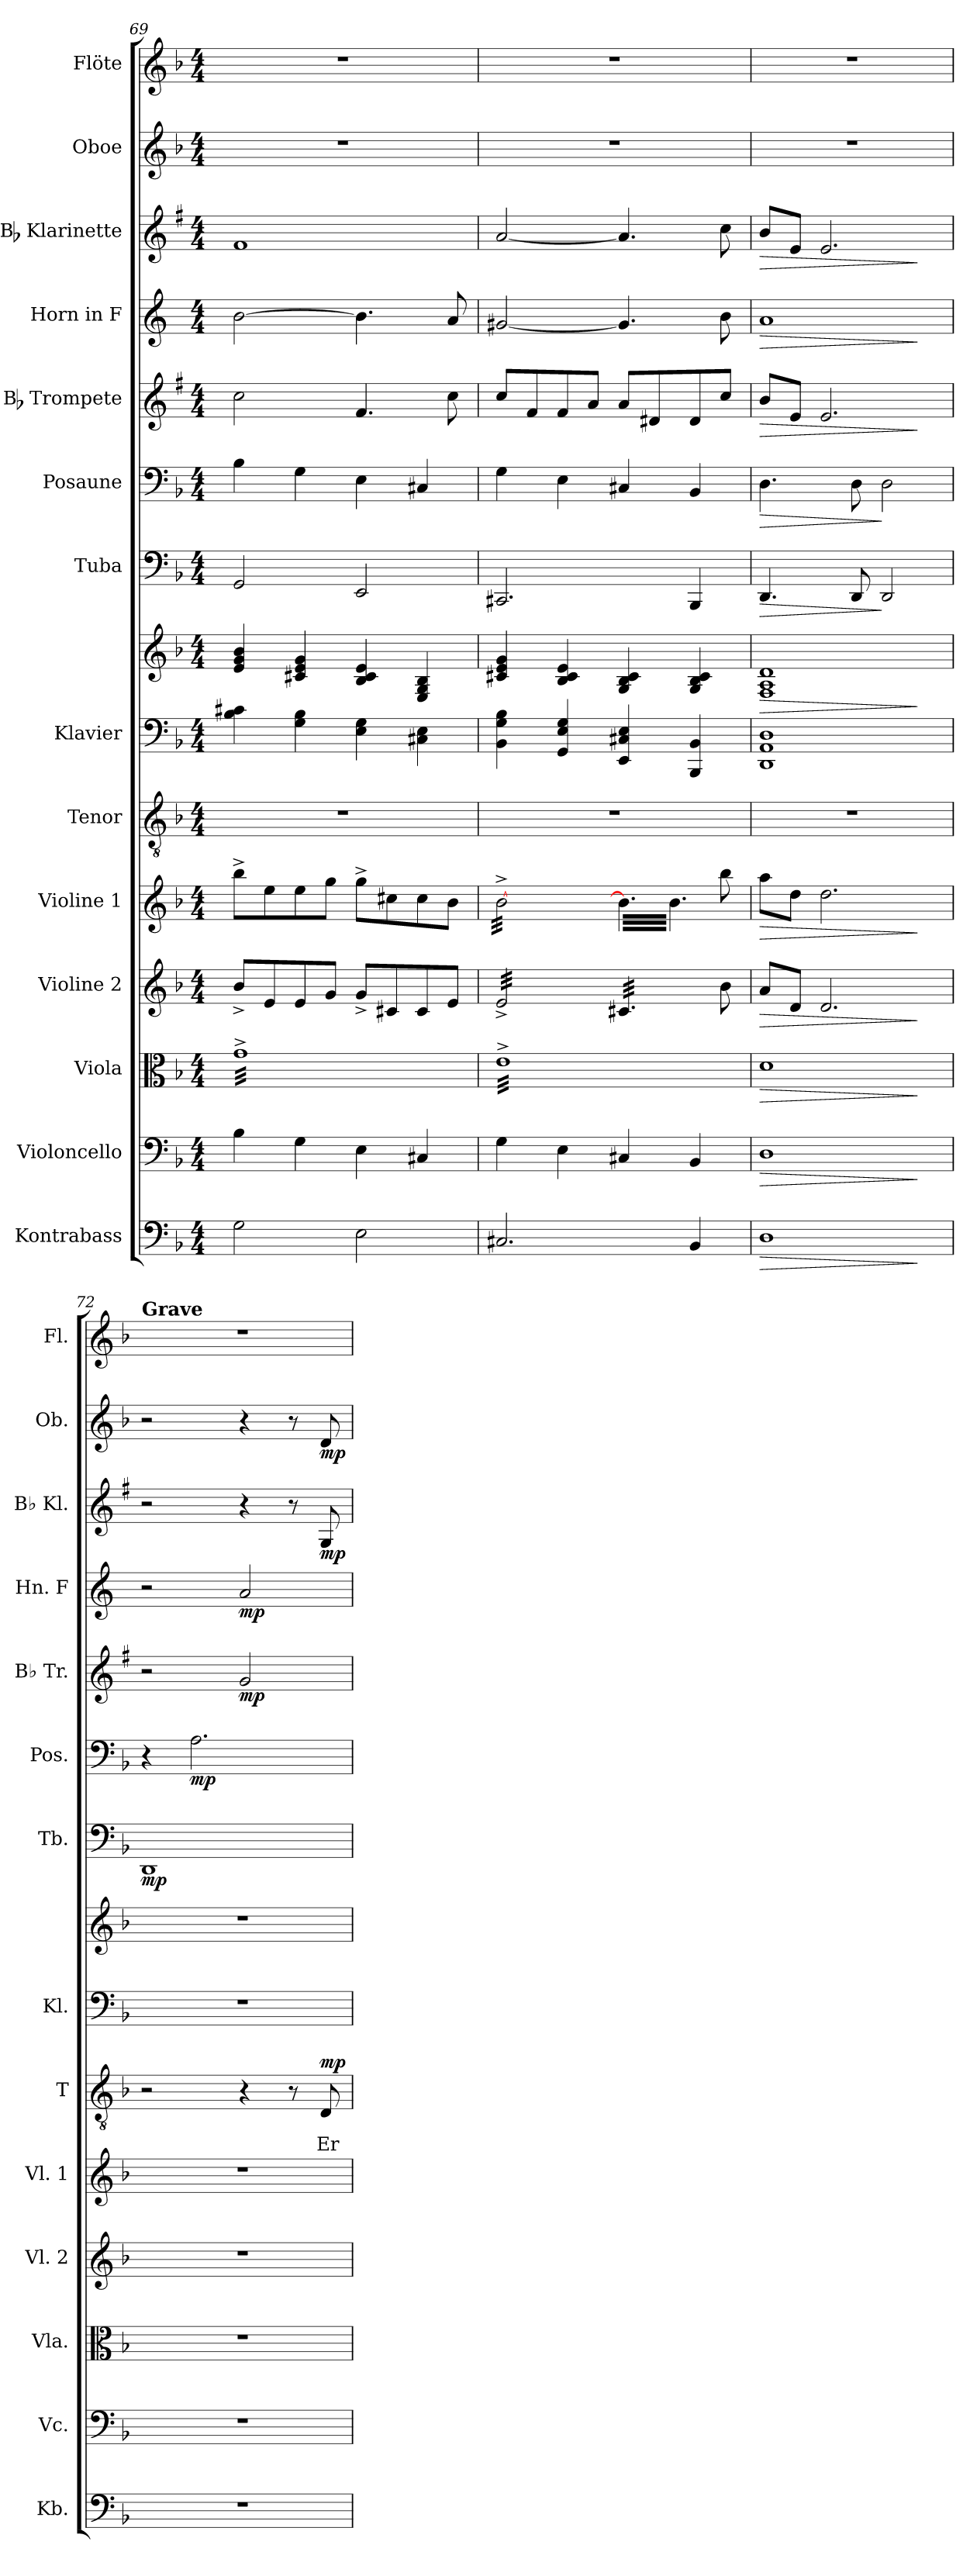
**kern	**dynam	**kern	**dynam	**kern	**dynam	**kern	**dynam	**kern	**dynam	**kern	**text	**text	**dynam	**kern	**kern	**dynam	**kern	**dynam	**kern	**dynam	**kern	**dynam	**kern	**dynam	**kern	**dynam	**kern	**dynam	**kern
*part14	*part14	*part13	*part13	*part12	*part12	*part11	*part11	*part10	*part10	*part9	*part9	*part9	*part9	*part8	*part8	*part8	*part7	*part7	*part6	*part6	*part5	*part5	*part4	*part4	*part3	*part3	*part2	*part2	*part1
*staff15	*staff15	*staff14	*staff14	*staff13	*staff13	*staff12	*staff12	*staff11	*staff11	*staff10	*staff10	*staff10	*staff10	*staff9	*staff8	*staff8/9	*staff7	*staff7	*staff6	*staff6	*staff5	*staff5	*staff4	*staff4	*staff3	*staff3	*staff2	*staff2	*staff1
*I"Kontrabass	*	*I"Violoncello	*	*I"Viola	*	*I"Violine 2	*	*I"Violine 1	*	*I"Tenor	*	*	*	*I"Klavier	*	*	*I"Tuba	*	*I"Posaune	*	*I"Bb Trompete	*	*I"Horn in F	*	*I"Bb Klarinette	*	*I"Oboe	*	*I"Flöte
*I'Kb.	*	*I'Vc.	*	*I'Vla.	*	*I'Vl. 2	*	*I'Vl. 1	*	*I'T	*	*	*	*I'Kl.	*	*	*I'Tb.	*	*I'Pos.	*	*I'Bb Tr.	*	*I'Hn. F	*	*I'Bb Kl.	*	*I'Ob.	*	*I'Fl.
*clefF4	*	*clefF4	*	*clefC3	*	*clefG2	*	*clefG2	*	*clefGv2	*	*	*	*clefF4	*clefG2	*	*clefF4	*	*clefF4	*	*clefG2	*	*clefG2	*	*clefG2	*	*clefG2	*	*clefG2
*ITrd7c12	*	*	*	*	*	*	*	*	*	*	*	*	*	*	*	*	*	*	*	*	*ITrd1c2	*	*ITrd4c7	*	*ITrd1c2	*	*	*	*
*k[b-]	*	*k[b-]	*	*k[b-]	*	*k[b-]	*	*k[b-]	*	*k[b-]	*	*	*	*k[b-]	*k[b-]	*	*k[b-]	*	*k[b-]	*	*k[b-]	*	*k[b-]	*	*k[b-]	*	*k[b-]	*	*k[b-]
*d:	*	*d:	*	*d:	*	*d:	*	*d:	*	*d:	*	*	*	*d:	*d:	*	*d:	*	*d:	*	*d:	*	*d:	*	*d:	*	*d:	*	*d:
*M4/4	*	*M4/4	*	*M4/4	*	*M4/4	*	*M4/4	*	*M4/4	*	*	*	*M4/4	*M4/4	*	*M4/4	*	*M4/4	*	*M4/4	*	*M4/4	*	*M4/4	*	*M4/4	*	*M4/4
=69	=69	=69	=69	=69	=69	=69	=69	=69	=69	=69	=69	=69	=69	=69	=69	=69	=69	=69	=69	=69	=69	=69	=69	=69	=69	=69	=69	=69	=69
*	*	*	*	*tremolo	*	*	*	*	*	*	*	*	*	*	*	*	*	*	*	*	*	*	*	*	*	*	*	*	*
2GG\	.	4B-\	.	32g^>LLL	.	8b-^</L	.	8bb-^>\L	.	1r	.	.	.	4B-\ 4c#X\	4e/ 4g/ 4b-/	.	2GG/	.	4B-\	.	2b-\	.	[2e\	.	1e	.	1r	.	1r
.	.	.	.	32g^>	.	.	.	.	.	.	.	.	.	.	.	.	.	.	.	.	.	.	.	.	.	.	.	.	.
.	.	.	.	32g^>	.	.	.	.	.	.	.	.	.	.	.	.	.	.	.	.	.	.	.	.	.	.	.	.	.
.	.	.	.	32g^>	.	.	.	.	.	.	.	.	.	.	.	.	.	.	.	.	.	.	.	.	.	.	.	.	.
.	.	.	.	32g^>	.	8e/	.	8ee\	.	.	.	.	.	.	.	.	.	.	.	.	.	.	.	.	.	.	.	.	.
.	.	.	.	32g^>	.	.	.	.	.	.	.	.	.	.	.	.	.	.	.	.	.	.	.	.	.	.	.	.	.
.	.	.	.	32g^>	.	.	.	.	.	.	.	.	.	.	.	.	.	.	.	.	.	.	.	.	.	.	.	.	.
.	.	.	.	32g^>	.	.	.	.	.	.	.	.	.	.	.	.	.	.	.	.	.	.	.	.	.	.	.	.	.
.	.	4G\	.	32g^>	.	8e/	.	8ee\	.	.	.	.	.	4G\ 4B-\	4c#X/ 4e/ 4g/	.	.	.	4G\	.	.	.	.	.	.	.	.	.	.
.	.	.	.	32g^>	.	.	.	.	.	.	.	.	.	.	.	.	.	.	.	.	.	.	.	.	.	.	.	.	.
.	.	.	.	32g^>	.	.	.	.	.	.	.	.	.	.	.	.	.	.	.	.	.	.	.	.	.	.	.	.	.
.	.	.	.	32g^>	.	.	.	.	.	.	.	.	.	.	.	.	.	.	.	.	.	.	.	.	.	.	.	.	.
.	.	.	.	32g^>	.	8g/J	.	8gg\J	.	.	.	.	.	.	.	.	.	.	.	.	.	.	.	.	.	.	.	.	.
.	.	.	.	32g^>	.	.	.	.	.	.	.	.	.	.	.	.	.	.	.	.	.	.	.	.	.	.	.	.	.
.	.	.	.	32g^>	.	.	.	.	.	.	.	.	.	.	.	.	.	.	.	.	.	.	.	.	.	.	.	.	.
.	.	.	.	32g^>	.	.	.	.	.	.	.	.	.	.	.	.	.	.	.	.	.	.	.	.	.	.	.	.	.
2EE\	.	4E\	.	32g^>	.	8g^</L	.	8gg^>\L	.	.	.	.	.	4E\ 4G\	4B-/ 4c#/ 4e/	.	2EE/	.	4E\	.	4.e/	.	4.e\]	.	.	.	.	.	.
.	.	.	.	32g^>	.	.	.	.	.	.	.	.	.	.	.	.	.	.	.	.	.	.	.	.	.	.	.	.	.
.	.	.	.	32g^>	.	.	.	.	.	.	.	.	.	.	.	.	.	.	.	.	.	.	.	.	.	.	.	.	.
.	.	.	.	32g^>	.	.	.	.	.	.	.	.	.	.	.	.	.	.	.	.	.	.	.	.	.	.	.	.	.
.	.	.	.	32g^>	.	8c#X/	.	8cc#X\	.	.	.	.	.	.	.	.	.	.	.	.	.	.	.	.	.	.	.	.	.
.	.	.	.	32g^>	.	.	.	.	.	.	.	.	.	.	.	.	.	.	.	.	.	.	.	.	.	.	.	.	.
.	.	.	.	32g^>	.	.	.	.	.	.	.	.	.	.	.	.	.	.	.	.	.	.	.	.	.	.	.	.	.
.	.	.	.	32g^>	.	.	.	.	.	.	.	.	.	.	.	.	.	.	.	.	.	.	.	.	.	.	.	.	.
.	.	4C#X/	.	32g^>	.	8c#/	.	8cc#\	.	.	.	.	.	4C#X\ 4E\	4E/ 4G/ 4B-/	.	.	.	4C#X/	.	.	.	.	.	.	.	.	.	.
.	.	.	.	32g^>	.	.	.	.	.	.	.	.	.	.	.	.	.	.	.	.	.	.	.	.	.	.	.	.	.
.	.	.	.	32g^>	.	.	.	.	.	.	.	.	.	.	.	.	.	.	.	.	.	.	.	.	.	.	.	.	.
.	.	.	.	32g^>	.	.	.	.	.	.	.	.	.	.	.	.	.	.	.	.	.	.	.	.	.	.	.	.	.
.	.	.	.	32g^>	.	8e/J	.	8b-\J	.	.	.	.	.	.	.	.	.	.	.	.	8b-\	.	8d/	.	.	.	.	.	.
.	.	.	.	32g^>	.	.	.	.	.	.	.	.	.	.	.	.	.	.	.	.	.	.	.	.	.	.	.	.	.
.	.	.	.	32g^>	.	.	.	.	.	.	.	.	.	.	.	.	.	.	.	.	.	.	.	.	.	.	.	.	.
.	.	.	.	32g^>JJJ	.	.	.	.	.	.	.	.	.	.	.	.	.	.	.	.	.	.	.	.	.	.	.	.	.
!!LO:PB:g=z
=70	=70	=70	=70	=70	=70	=70	=70	=70	=70	=70	=70	=70	=70	=70	=70	=70	=70	=70	=70	=70	=70	=70	=70	=70	=70	=70	=70	=70	=70
*	*	*	*	*	*	*tremolo	*	*	*	*	*	*	*	*	*	*	*	*	*	*	*	*	*	*	*	*	*	*	*
*	*	*	*	*	*	*	*	*tremolo	*	*	*	*	*	*	*	*	*	*	*	*	*	*	*	*	*	*	*	*	*
2.CC#X/	.	4G\	.	32e^>LLL	.	32e^</LLL	.	[32b-^>\LLL	.	1r	.	.	.	4BB-\ 4G\ 4B-\	4c#X/ 4e/ 4g/	.	2.CC#X/	.	4G\	.	8b-/L	.	[2c#X/	.	[2g/	.	1r	.	1r
.	.	.	.	32e^>	.	32e^</	.	32b-^>\	.	.	.	.	.	.	.	.	.	.	.	.	.	.	.	.	.	.	.	.	.
.	.	.	.	32e^>	.	32e^</	.	32b-^>\	.	.	.	.	.	.	.	.	.	.	.	.	.	.	.	.	.	.	.	.	.
.	.	.	.	32e^>	.	32e^</	.	32b-^>\	.	.	.	.	.	.	.	.	.	.	.	.	.	.	.	.	.	.	.	.	.
.	.	.	.	32e^>	.	32e^</	.	32b-^>\	.	.	.	.	.	.	.	.	.	.	.	.	8e/	.	.	.	.	.	.	.	.
.	.	.	.	32e^>	.	32e^</	.	32b-^>\	.	.	.	.	.	.	.	.	.	.	.	.	.	.	.	.	.	.	.	.	.
.	.	.	.	32e^>	.	32e^</	.	32b-^>\	.	.	.	.	.	.	.	.	.	.	.	.	.	.	.	.	.	.	.	.	.
.	.	.	.	32e^>	.	32e^</	.	32b-^>\	.	.	.	.	.	.	.	.	.	.	.	.	.	.	.	.	.	.	.	.	.
.	.	4E\	.	32e^>	.	32e^</	.	32b-^>\	.	.	.	.	.	4GG/ 4E/ 4G/	4B-/ 4c#/ 4e/	.	.	.	4E\	.	8e/	.	.	.	.	.	.	.	.
.	.	.	.	32e^>	.	32e^</	.	32b-^>\	.	.	.	.	.	.	.	.	.	.	.	.	.	.	.	.	.	.	.	.	.
.	.	.	.	32e^>	.	32e^</	.	32b-^>\	.	.	.	.	.	.	.	.	.	.	.	.	.	.	.	.	.	.	.	.	.
.	.	.	.	32e^>	.	32e^</	.	32b-^>\	.	.	.	.	.	.	.	.	.	.	.	.	.	.	.	.	.	.	.	.	.
.	.	.	.	32e^>	.	32e^</	.	32b-^>\	.	.	.	.	.	.	.	.	.	.	.	.	8g/J	.	.	.	.	.	.	.	.
.	.	.	.	32e^>	.	32e^</	.	32b-^>\	.	.	.	.	.	.	.	.	.	.	.	.	.	.	.	.	.	.	.	.	.
.	.	.	.	32e^>	.	32e^</	.	32b-^>\	.	.	.	.	.	.	.	.	.	.	.	.	.	.	.	.	.	.	.	.	.
.	.	.	.	32e^>	.	32e^</JJJ	.	32b-^>\JJJ	.	.	.	.	.	.	.	.	.	.	.	.	.	.	.	.	.	.	.	.	.
.	.	4C#X/	.	32e^>	.	32c#X/LLL	.	32b-\]LLL	.	.	.	.	.	4EE/ 4C#X/ 4E/	4G/ 4B-/ 4c#/	.	.	.	4C#X/	.	8g/L	.	4.c#/]	.	4.g/]	.	.	.	.
.	.	.	.	32e^>	.	32c#X/	.	32b-\	.	.	.	.	.	.	.	.	.	.	.	.	.	.	.	.	.	.	.	.	.
.	.	.	.	32e^>	.	32c#X/	.	32b-\	.	.	.	.	.	.	.	.	.	.	.	.	.	.	.	.	.	.	.	.	.
.	.	.	.	32e^>	.	32c#X/	.	32b-\	.	.	.	.	.	.	.	.	.	.	.	.	.	.	.	.	.	.	.	.	.
.	.	.	.	32e^>	.	32c#X/	.	32b-\	.	.	.	.	.	.	.	.	.	.	.	.	8c#X/	.	.	.	.	.	.	.	.
.	.	.	.	32e^>	.	32c#X/	.	32b-\	.	.	.	.	.	.	.	.	.	.	.	.	.	.	.	.	.	.	.	.	.
.	.	.	.	32e^>	.	32c#X/	.	32b-\	.	.	.	.	.	.	.	.	.	.	.	.	.	.	.	.	.	.	.	.	.
.	.	.	.	32e^>	.	32c#X/	.	32b-\	.	.	.	.	.	.	.	.	.	.	.	.	.	.	.	.	.	.	.	.	.
4BBB-/	.	4BB-/	.	32e^>	.	32c#X/	.	32b-\	.	.	.	.	.	4BBB-/ 4BB-/	4G/ 4B-/ 4c#/	.	4BBB-/	.	4BB-/	.	8c#/	.	.	.	.	.	.	.	.
.	.	.	.	32e^>	.	32c#X/	.	32b-\	.	.	.	.	.	.	.	.	.	.	.	.	.	.	.	.	.	.	.	.	.
.	.	.	.	32e^>	.	32c#X/	.	32b-\	.	.	.	.	.	.	.	.	.	.	.	.	.	.	.	.	.	.	.	.	.
.	.	.	.	32e^>	.	32c#X/JJJ	.	32b-\JJJ	.	.	.	.	.	.	.	.	.	.	.	.	.	.	.	.	.	.	.	.	.
*	*	*	*	*	*	*	*	*Xtremolo	*	*	*	*	*	*	*	*	*	*	*	*	*	*	*	*	*	*	*	*	*
*	*	*	*	*	*	*Xtremolo	*	*	*	*	*	*	*	*	*	*	*	*	*	*	*	*	*	*	*	*	*	*	*
.	.	.	.	32e^>	.	8b-\	.	8bb-\	.	.	.	.	.	.	.	.	.	.	.	.	8b-/J	.	8e\	.	8b-\	.	.	.	.
.	.	.	.	32e^>	.	.	.	.	.	.	.	.	.	.	.	.	.	.	.	.	.	.	.	.	.	.	.	.	.
.	.	.	.	32e^>	.	.	.	.	.	.	.	.	.	.	.	.	.	.	.	.	.	.	.	.	.	.	.	.	.
.	.	.	.	32e^>JJJ	.	.	.	.	.	.	.	.	.	.	.	.	.	.	.	.	.	.	.	.	.	.	.	.	.
*	*	*	*	*Xtremolo	*	*	*	*	*	*	*	*	*	*	*	*	*	*	*	*	*	*	*	*	*	*	*	*	*
=71	=71	=71	=71	=71	=71	=71	=71	=71	=71	=71	=71	=71	=71	=71	=71	=71	=71	=71	=71	=71	=71	=71	=71	=71	=71	=71	=71	=71	=71
!	!LO:HP:b	!	!LO:HP:b	!	!LO:HP:b	!	!LO:HP:b	!	!LO:HP:b	!	!	!	!	!	!	!LO:HP:b	!	!LO:HP:b	!	!LO:HP:b	!	!LO:HP:b	!	!LO:HP:b	!	!LO:HP:b	!	!	!
1DD	>	1D	>	1d	>	8a/L	>	8aa\L	>	1r	.	.	.	1DD 1AA 1D	1F 1A 1d	>	4.DD/	>	4.D\	>	8a/L	>	1d	>	8a/L	>	1r	.	1r
.	.	.	.	.	.	8d/J	.	8dd\J	.	.	.	.	.	.	.	.	.	.	.	.	8d/J	.	.	.	8d/J	.	.	.	.
.	.	.	.	.	.	2.d/	.	2.dd\	.	.	.	.	.	.	.	.	.	.	.	.	2.d/	.	.	.	2.d/	.	.	.	.
.	.	.	.	.	.	.	.	.	.	.	.	.	.	.	.	.	8DD/	.	8D\	.	.	.	.	.	.	.	.	.	.
.	.	.	.	.	.	.	.	.	.	.	.	.	.	.	.	.	2DD/	]	2D\	]	.	.	.	.	.	.	.	.	.
.	]	.	]	.	]	.	]	.	]	.	.	.	.	.	.	]	.	.	.	.	.	]	.	]	.	]	.	.	.
=72	=72	=72	=72	=72	=72	=72	=72	=72	=72	=72	=72	=72	=72	=72	=72	=72	=72	=72	=72	=72	=72	=72	=72	=72	=72	=72	=72	=72	=72
!	!	!	!	!	!	!	!	!	!	!	!	!	!	!	!	!	!	!	!	!	!	!	!	!	!	!	!	!	!LO:TX:a:B:t=Grave
!	!	!	!	!	!	!	!	!	!	!	!	!	!	!	!	!	!	!LO:DY:b	!	!	!	!	!	!	!	!	!	!	!
1r	.	1r	.	1r	.	1r	.	1r	.	2r	.	.	.	1r	1r	.	1DD	mp	4r	.	2r	.	2r	.	2r	.	2r	.	1r
!	!	!	!	!	!	!	!	!	!	!	!	!	!	!	!	!	!	!	!	!LO:DY:b	!	!	!	!	!	!	!	!	!
.	.	.	.	.	.	.	.	.	.	.	.	.	.	.	.	.	.	.	2.A\	mp	.	.	.	.	.	.	.	.	.
!	!	!	!	!	!	!	!	!	!	!	!	!	!	!	!	!	!	!	!	!	!	!LO:DY:b	!	!LO:DY:b	!	!	!	!	!
.	.	.	.	.	.	.	.	.	.	4r	.	.	.	.	.	.	.	.	.	.	2f/	mp	2d/	mp	4r	.	4r	.	.
.	.	.	.	.	.	.	.	.	.	8r	.	.	.	.	.	.	.	.	.	.	.	.	.	.	8r	.	8r	.	.
!	!	!	!	!	!	!	!	!	!	!	!	!LO:LY:b	!LO:DY:a	!	!	!	!	!	!	!	!	!	!	!	!	!LO:DY:b	!	!LO:DY:b	!
.	.	.	.	.	.	.	.	.	.	8D/	.	Er	mp	.	.	.	.	.	.	.	.	.	.	.	8F/	mp	8d/	mp	.
=	=	=	=	=	=	=	=	=	=	=	=	=	=	=	=	=	=	=	=	=	=	=	=	=	=	=	=	=	=
*-	*-	*-	*-	*-	*-	*-	*-	*-	*-	*-	*-	*-	*-	*-	*-	*-	*-	*-	*-	*-	*-	*-	*-	*-	*-	*-	*-	*-	*-
